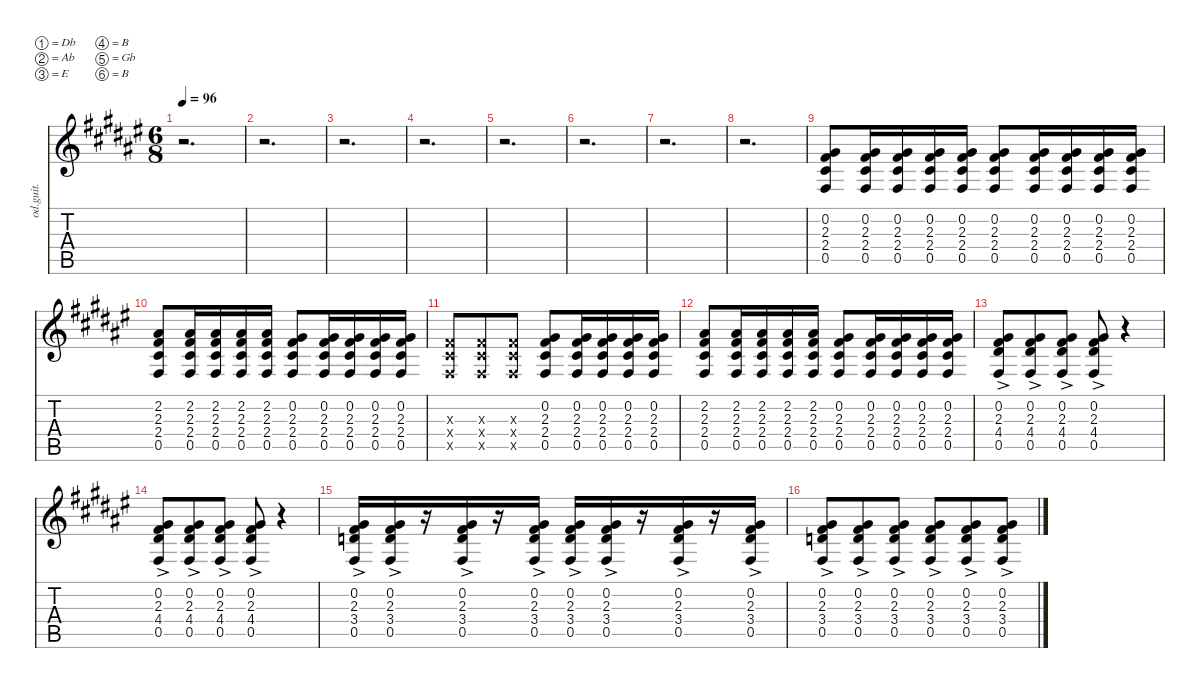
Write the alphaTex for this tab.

\defaultSystemsLayout 4
\hideDynamics
\bracketExtendMode nobrackets
\otherSystemsTrackNameOrientation horizontal
\track ("Overdriven Guitar" "od.guit.") {instrument overdrivenguitar}
\staff {score tabs}
\tuning (Db4 Ab3 E3 B2 Gb2 B1)
\ts (6 8)
\tempo 96
\clef g2
\ks f#
r.2{d dy mf beam Down} |
r.2{d beam Down} |
r.2{d beam Down} |
r.2{d beam Down} |
r.2{d beam Down} |
r.2{d beam Down} |
r.2{d beam Down} |
r.2{d beam Down} |
(0.5{acc #} 2.4{acc #} 2.3{acc #} 0.2{acc #}).8{beam Up} (0.5{acc #} 2.4{acc #} 2.3{acc #} 0.2{acc #}).16{beam Up} (2.3{acc #} 2.4{acc #} 0.5{acc #} 0.2{acc #}).16{beam Up} (2.3{acc #} 2.4{acc #} 0.5{acc #} 0.2{acc #}).16{beam Up} (2.3{acc #} 2.4{acc #} 0.5{acc #} 0.2{acc #}).16{beam Up} (0.5{acc #} 2.4{acc #} 2.3{acc #} 0.2{acc #}).8{beam Up} (0.5{acc #} 2.4{acc #} 2.3{acc #} 0.2{acc #}).16{beam Up} (2.3{acc #} 2.4{acc #} 0.5{acc #} 0.2{acc #}).16{beam Up} (2.3{acc #} 2.4{acc #} 0.5{acc #} 0.2{acc #}).16{beam Up} (2.3{acc #} 2.4{acc #} 0.5{acc #} 0.2{acc #}).16{beam Up} |
(0.5{acc #} 2.4{acc #} 2.3{acc #} 2.2{acc #}).8{beam Up} (0.5{acc #} 2.4{acc #} 2.3{acc #} 2.2{acc #}).16{beam Up} (2.3{acc #} 2.4{acc #} 0.5{acc #} 2.2{acc #}).16{beam Up} (2.3{acc #} 2.4{acc #} 0.5{acc #} 2.2{acc #}).16{beam Up} (2.3{acc #} 2.4{acc #} 0.5{acc #} 2.2{acc #}).16{beam Up} (0.5{acc #} 2.4{acc #} 2.3{acc #} 0.2{acc #}).8{beam Up} (0.5{acc #} 2.4{acc #} 2.3{acc #} 0.2{acc #}).16{beam Up} (2.3{acc #} 2.4{acc #} 0.5{acc #} 0.2{acc #}).16{beam Up} (2.3{acc #} 2.4{acc #} 0.5{acc #} 0.2{acc #}).16{beam Up} (2.3{acc #} 2.4{acc #} 0.5{acc #} 0.2{acc #}).16{beam Up} |
(0.5{x acc #} 2.4{x acc #} 2.3{x acc #}).8{beam Up} (2.3{x acc #} 2.4{x acc #} 0.5{x acc #}).8{beam Up} (0.5{x acc #} 2.4{x acc #} 2.3{x acc #}).8{beam Up} (0.5{acc #} 2.4{acc #} 2.3{acc #} 0.2{acc #}).8{beam Up} (0.5{acc #} 2.4{acc #} 2.3{acc #} 0.2{acc #}).16{beam Up} (2.3{acc #} 2.4{acc #} 0.5{acc #} 0.2{acc #}).16{beam Up} (2.3{acc #} 2.4{acc #} 0.5{acc #} 0.2{acc #}).16{beam Up} (2.3{acc #} 2.4{acc #} 0.5{acc #} 0.2{acc #}).16{beam Up} |
(0.5{acc #} 2.4{acc #} 2.3{acc #} 2.2{acc #}).8{beam Up} (0.5{acc #} 2.4{acc #} 2.3{acc #} 2.2{acc #}).16{beam Up} (2.3{acc #} 2.4{acc #} 0.5{acc #} 2.2{acc #}).16{beam Up} (2.3{acc #} 2.4{acc #} 0.5{acc #} 2.2{acc #}).16{beam Up} (2.3{acc #} 2.4{acc #} 0.5{acc #} 2.2{acc #}).16{beam Up} (0.5{acc #} 2.4{acc #} 2.3{acc #} 0.2{acc #}).8{beam Up} (0.5{acc #} 2.4{acc #} 2.3{acc #} 0.2{acc #}).16{beam Up} (2.3{acc #} 2.4{acc #} 0.5{acc #} 0.2{acc #}).16{beam Up} (2.3{acc #} 2.4{acc #} 0.5{acc #} 0.2{acc #}).16{beam Up} (2.3{acc #} 2.4{acc #} 0.5{acc #} 0.2{acc #}).16{beam Up} |
(0.5{ac acc #} 4.4{ac acc #} 2.3{ac acc #} 0.2{acc #}).8{beam Up} (2.3{ac acc #} 4.4{ac acc #} 0.5{ac acc #} 0.2{acc #}).8{beam Up} (2.3{ac acc #} 4.4{ac acc #} 0.5{ac acc #} 0.2{acc #}).8{beam Up} (2.3{ac acc #} 4.4{ac acc #} 0.5{ac acc #} 0.2{acc #}).8{beam Up} r.4{beam Up} |
(0.5{ac acc #} 4.4{ac acc #} 2.3{ac acc #} 0.2{acc #}).8{beam Up} (2.3{ac acc #} 4.4{ac acc #} 0.5{ac acc #} 0.2{acc #}).8{beam Up} (2.3{ac acc #} 4.4{ac acc #} 0.5{ac acc #} 0.2{acc #}).8{beam Up} (2.3{ac acc #} 4.4{ac acc #} 0.5{ac acc #} 0.2{acc #}).8{beam Up} r.4{beam Up} |
(3.4{ac acc forcenatural} 2.3{ac acc #} 0.5{ac acc #} 0.2{acc #}).16{beam Up} (0.5{ac acc #} 3.4{ac acc forcenatural} 2.3{ac acc #} 0.2{acc #}).16{beam Up} r.16{beam Up} (2.3{ac acc #} 3.4{ac acc forcenatural} 0.5{ac acc #} 0.2{acc #}).16{beam Up} r.16{beam Up} (0.5{ac acc #} 3.4{ac acc forcenatural} 2.3{ac acc #} 0.2{acc #}).16{beam Up} (3.4{ac acc forcenatural} 2.3{ac acc #} 0.5{ac acc #} 0.2{acc #}).16{beam Up} (0.5{ac acc #} 3.4{ac acc forcenatural} 2.3{ac acc #} 0.2{acc #}).16{beam Up} r.16{beam Up} (2.3{ac acc #} 3.4{ac acc forcenatural} 0.5{ac acc #} 0.2{acc #}).16{beam Up} r.16{beam Up} (0.5{ac acc #} 3.4{ac acc forcenatural} 2.3{ac acc #} 0.2{acc #}).16{beam Up} |
(3.4{ac acc forcenatural} 2.3{ac acc #} 0.5{ac acc #} 0.2{acc #}).8{beam Up} (0.5{ac acc #} 2.3{ac acc #} 3.4{ac acc forcenatural} 0.2{acc #}).8{beam Up} (2.3{ac acc #} 3.4{ac acc forcenatural} 0.5{ac acc #} 0.2{acc #}).8{beam Up} (0.5{ac acc #} 3.4{ac acc forcenatural} 2.3{ac acc #} 0.2{acc #}).8{beam Up} (3.4{ac acc forcenatural} 2.3{ac acc #} 0.5{ac acc #} 0.2{acc #}).8{beam Up} (0.5{ac acc #} 3.4{ac acc forcenatural} 2.3{ac acc #} 0.2{acc #}).8{beam Up}
